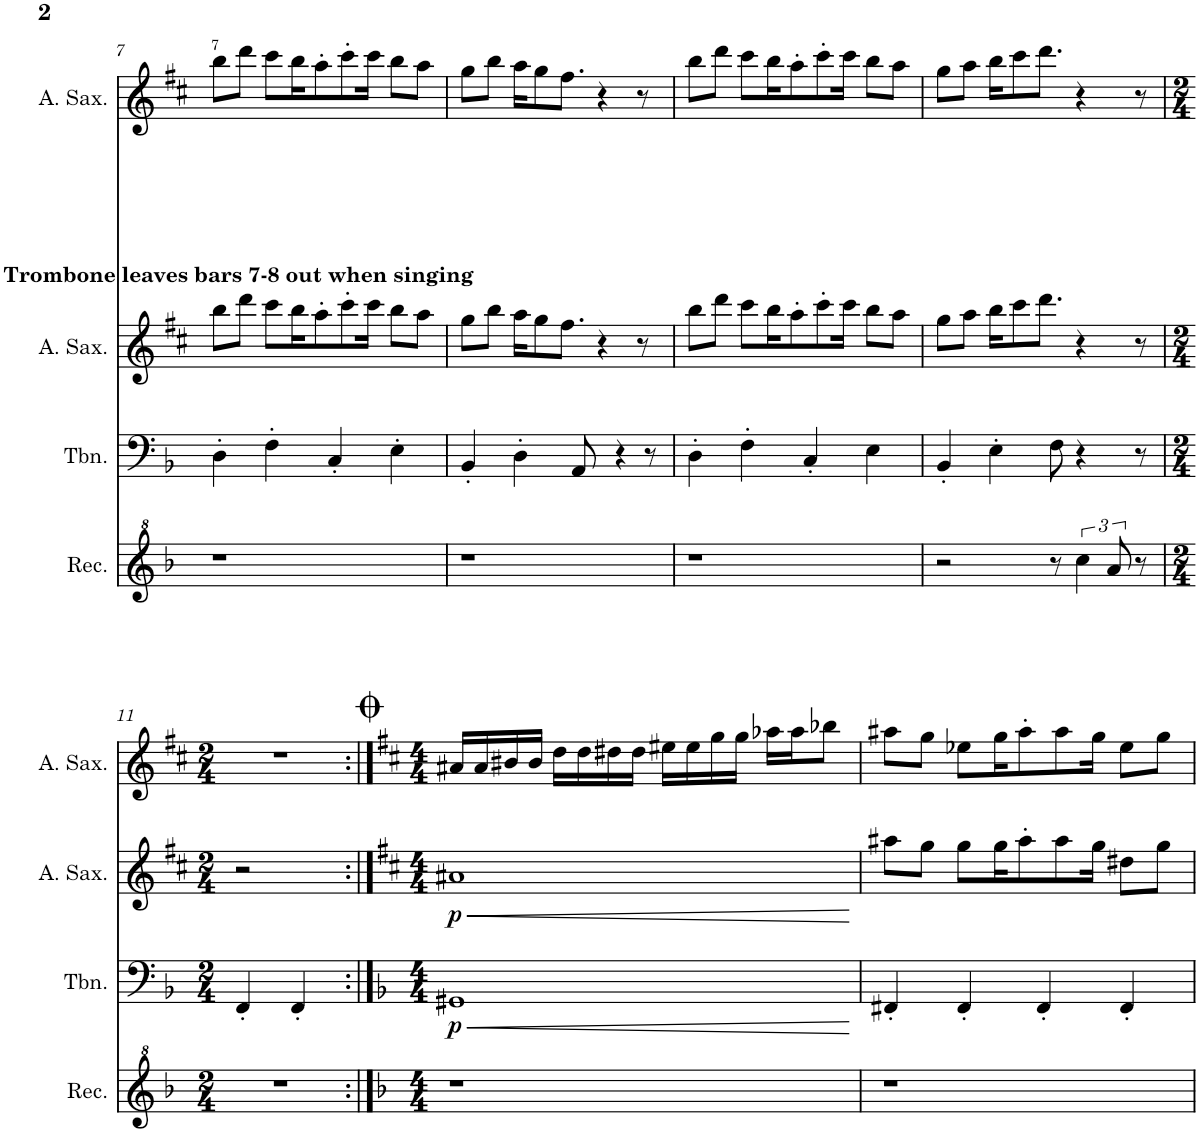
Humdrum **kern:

**kern	**kern	**dynam	**kern	**dynam	**kern
*part4	*part3	*part3	*part2	*part2	*part1
*staff4	*staff3	*staff3	*staff2	*staff2	*staff1
*I"Recorder	*I"Trombone	*	*I"Alto Saxophone	*	*I"Alto Saxophone
*I'Rec.	*I'Tbn.	*	*I'A. Sax.	*	*I'A. Sax.
!!LO:PB:g=z
*clefG^2	*clefF4	*	*clefG2	*	*clefG2
*	*	*	*Trd5c9	*	*Trd5c9
*k[b-]	*k[b-]	*	*k[f#c#]	*	*k[f#c#]
*M4/4	*M4/4	*	*M4/4	*	*M4/4
=7	=7	=7	=7	=7	=7
!	!	!	!	!	!LO:TX:b:B:t=Trombone leaves bars 7-8 out when singing
!	!	!	!	!	!LO:TX:a:t=7
1r	4D'\	.	8bb\L	.	8bb\L
.	.	.	8ddd\J	.	8ddd\J
.	4F'\	.	8ccc#\L	.	8ccc#\L
.	.	.	16bb\K	.	16bb\K
.	.	.	8aa'\	.	8aa'\
.	4C'/	.	.	.	.
.	.	.	8ccc#'\	.	8ccc#'\
.	.	.	16ccc#\Jk	.	16ccc#\Jk
.	4E'\	.	8bb\L	.	8bb\L
.	.	.	8aa\J	.	8aa\J
=8	=8	=8	=8	=8	=8
1r	4BB-'/	.	8gg\L	.	8gg\L
.	.	.	8bb\J	.	8bb\J
.	4D'\	.	16aa\KL	.	16aa\KL
.	.	.	8gg\	.	8gg\
.	.	.	8.ff#\J	.	8.ff#\J
.	8AA/	.	.	.	.
.	4r	.	4r	.	4r
.	8r	.	8r	.	8r
=9	=9	=9	=9	=9	=9
1r	4D'\	.	8bb\L	.	8bb\L
.	.	.	8ddd\J	.	8ddd\J
.	4F'\	.	8ccc#\L	.	8ccc#\L
.	.	.	16bb\K	.	16bb\K
.	.	.	8aa'\	.	8aa'\
.	4C'/	.	.	.	.
.	.	.	8ccc#'\	.	8ccc#'\
.	.	.	16ccc#\Jk	.	16ccc#\Jk
.	4E\	.	8bb\L	.	8bb\L
.	.	.	8aa\J	.	8aa\J
=10	=10	=10	=10	=10	=10
2r	4BB-'/	.	8gg\L	.	8gg\L
.	.	.	8aa\J	.	8aa\J
.	4E'\	.	16bb\KL	.	16bb\KL
.	.	.	8ccc#\	.	8ccc#\
.	.	.	8.ddd\J	.	8.ddd\J
8r	8F\	.	.	.	.
6ccc\	4r	.	4r	.	4r
12aa/	.	.	.	.	.
8r	8r	.	8r	.	8r
!!LO:LB:g=z
=11	=11	=11	=11	=11	=11
*M2/4	*M2/4	*	*M2/4	*	*M2/4
2r	4FF'/	.	2r	.	2r
.	4FF'/	.	.	.	.
=12:|!	=12:|!	=12:|!	=12:|!	=12:|!	=12:|!
*k[b-]	*k[b-]	*	*k[f#c#]	*	*k[f#c#]
*M4/4	*M4/4	*	*M4/4	*	*M4/4
!	!	!LO:HP:b	!	!LO:HP:b	!
!	!	!LO:DY:n=1:b	!	!LO:DY:n=1:b	!
1r	1GG#X	< p	1a#X	< p	16a#X/LL
.	.	.	.	.	16a#/
.	.	.	.	.	16b#X/
.	.	.	.	.	16b#/JJ
.	.	.	.	.	16dd\LL
.	.	.	.	.	16dd\
.	.	.	.	.	16dd#X\
.	.	.	.	.	16dd#\JJ
.	.	.	.	.	16ee#X\LL
.	.	.	.	.	16ee#\
.	.	.	.	.	16gg\
.	.	.	.	.	16gg\JJ
.	.	.	.	.	16aa-X\LL
.	.	.	.	.	16aa-\J
.	.	.	.	.	8bb-X\J
.	.	[	.	[	.
=13	=13	=13	=13	=13	=13
1r	4FF#X'/	.	8aa#X\L	.	8aa#X\L
.	.	.	8gg\J	.	8gg\J
.	4FF#'/	.	8gg\L	.	8ee-X\L
.	.	.	16gg\K	.	16gg\K
.	.	.	8aa#'\	.	8aa#'\
.	4FF#'/	.	.	.	.
.	.	.	8aa#\	.	8aa#\
.	.	.	16gg\Jk	.	16gg\Jk
.	4FF#'/	.	8dd#X\L	.	8ee-\L
.	.	.	8gg\J	.	8gg\J
=	=	=	=	=	=
*-	*-	*-	*-	*-	*-
